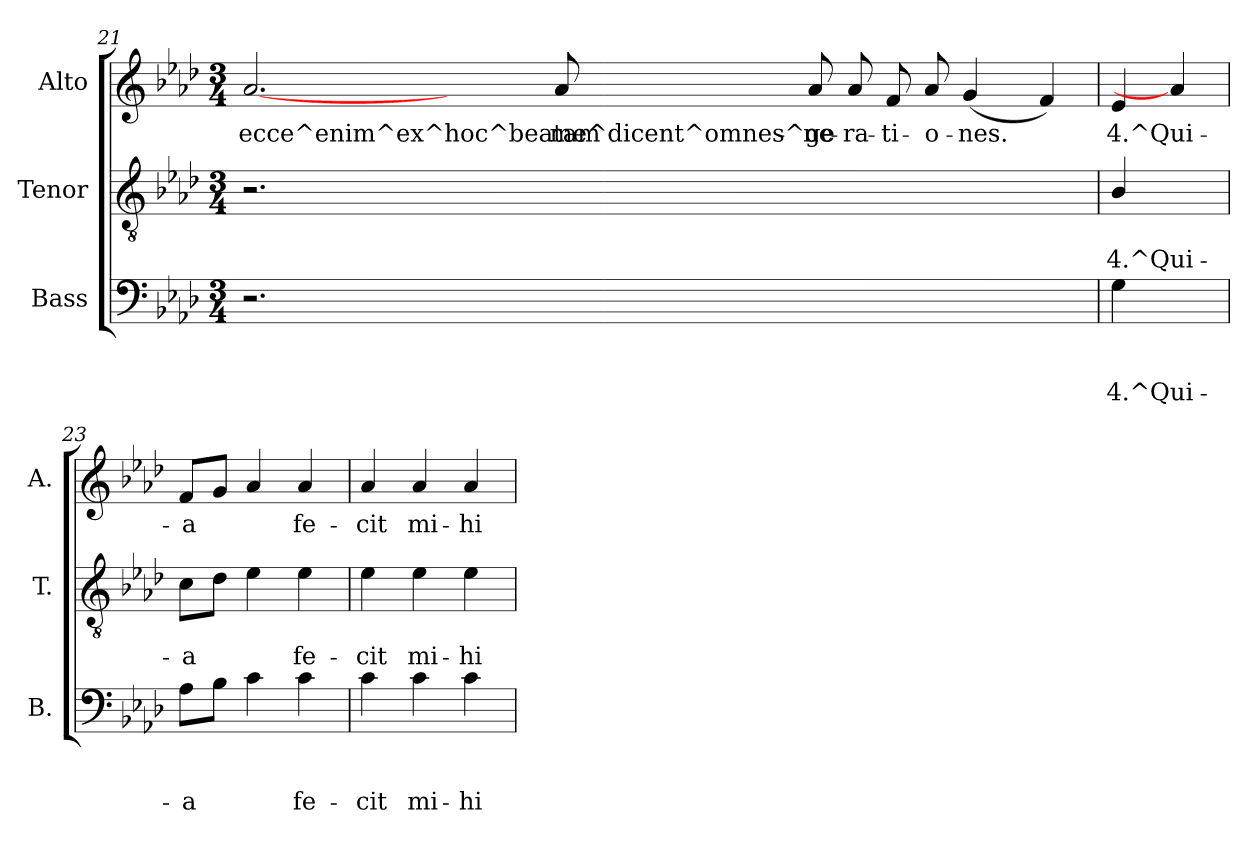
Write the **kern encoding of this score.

**kern	**text	**text	**text	**kern	**text	**text	**kern	**text
*part3	*part3	*part3	*part3	*part2	*part2	*part2	*part1	*part1
*staff3	*staff3	*staff3	*staff3	*staff2	*staff2	*staff2	*staff1	*staff1
*I"Bass	*	*	*	*I"Tenor	*	*	*I"Alto	*
*I'B.	*	*	*	*I'T.	*	*	*I'A.	*
!!LO:LB:g=z
*clefF4	*	*	*	*clefGv2	*	*	*clefG2	*
*ITrd-3c-5	*	*	*	*ITrd-3c-5	*	*	*ITrd2c3	*
*k[b-e-a-d-g-]	*	*	*	*k[b-e-a-d-g-]	*	*	*k[b-]	*
*D-:	*	*	*	*D-:	*	*	*F:	*
*M3/4	*	*	*	*M3/4	*	*	*M3/4	*
=21	=21	=21	=21	=21	=21	=21	=21	=21
!	!	!	!	!	!	!	!	!LO:LY:b:rj
2.r	.	.	.	2.r	.	.	[2.f	ecce^enim^ex^hoc^beatam
1ryy	.	.	.	1ryy	.	.	4ryy	.
!	!	!	!	!	!	!	!	!LO:LY:b:rj
.	.	.	.	.	.	.	8f/	me^dicent^omnes^ge-
!	!	!	!	!	!	!	!	!LO:LY:b:rj
.	.	.	.	.	.	.	8f/	-ne-
!	!	!	!	!	!	!	!	!LO:LY:b:rj
.	.	.	.	.	.	.	8f/	-ra-
!	!	!	!	!	!	!	!	!LO:LY:b:rj
.	.	.	.	.	.	.	8d/	-ti-
!	!	!	!	!	!	!	!	!LO:LY:b:rj
.	.	.	.	.	.	.	8f/	-o-
!	!	!	!	!	!	!	!	!LO:LY:b:rj
.	.	.	.	.	.	.	(<4e/	-nes.
4.ryy	.	.	.	4.ryy	.	.	.	.
.	.	.	.	.	.	.	4d/)	.
!!LO:PB:g=z
=22	=22	=22	=22	=22	=22	=22	=22	=22
!	!	!	!LO:LY:b	!	!	!LO:LY:b	!	!LO:LY:b:rj
4c\	.	.	4.^Qui-	4e-/	.	4.^Qui-	4c/	4.^Qui-
4ryy	.	.	.	4ryy	.	.	4f]	.
=23	=23	=23	=23	=23	=23	=23	=23	=23
!	!	!	!LO:LY:b	!	!	!LO:LY:b	!	!LO:LY:b:rj
8d-\L	.	.	-a	8f\L	.	-a	8d/L	-a
8e-\J	.	.	.	8g-\J	.	.	8e/J	.
4f\	.	.	.	4a-\	.	.	4f/	.
!	!	!	!LO:LY:b	!	!	!LO:LY:b	!	!LO:LY:b:rj
4f\	.	.	fe-	4a-\	.	fe-	4f/	fe-
=24	=24	=24	=24	=24	=24	=24	=24	=24
!	!	!	!LO:LY:b	!	!	!LO:LY:b	!	!LO:LY:b:rj
4f\	.	.	-cit	4a-\	.	-cit	4f/	-cit
!	!	!	!LO:LY:b	!	!	!LO:LY:b	!	!LO:LY:b:rj
4f\	.	.	mi-	4a-\	.	mi-	4f/	mi-
!	!	!	!LO:LY:b	!	!	!LO:LY:b	!	!LO:LY:b:rj
4f\	.	.	-hi	4a-\	.	-hi	4f/	-hi
=	=	=	=	=	=	=	=	=
*-	*-	*-	*-	*-	*-	*-	*-	*-
